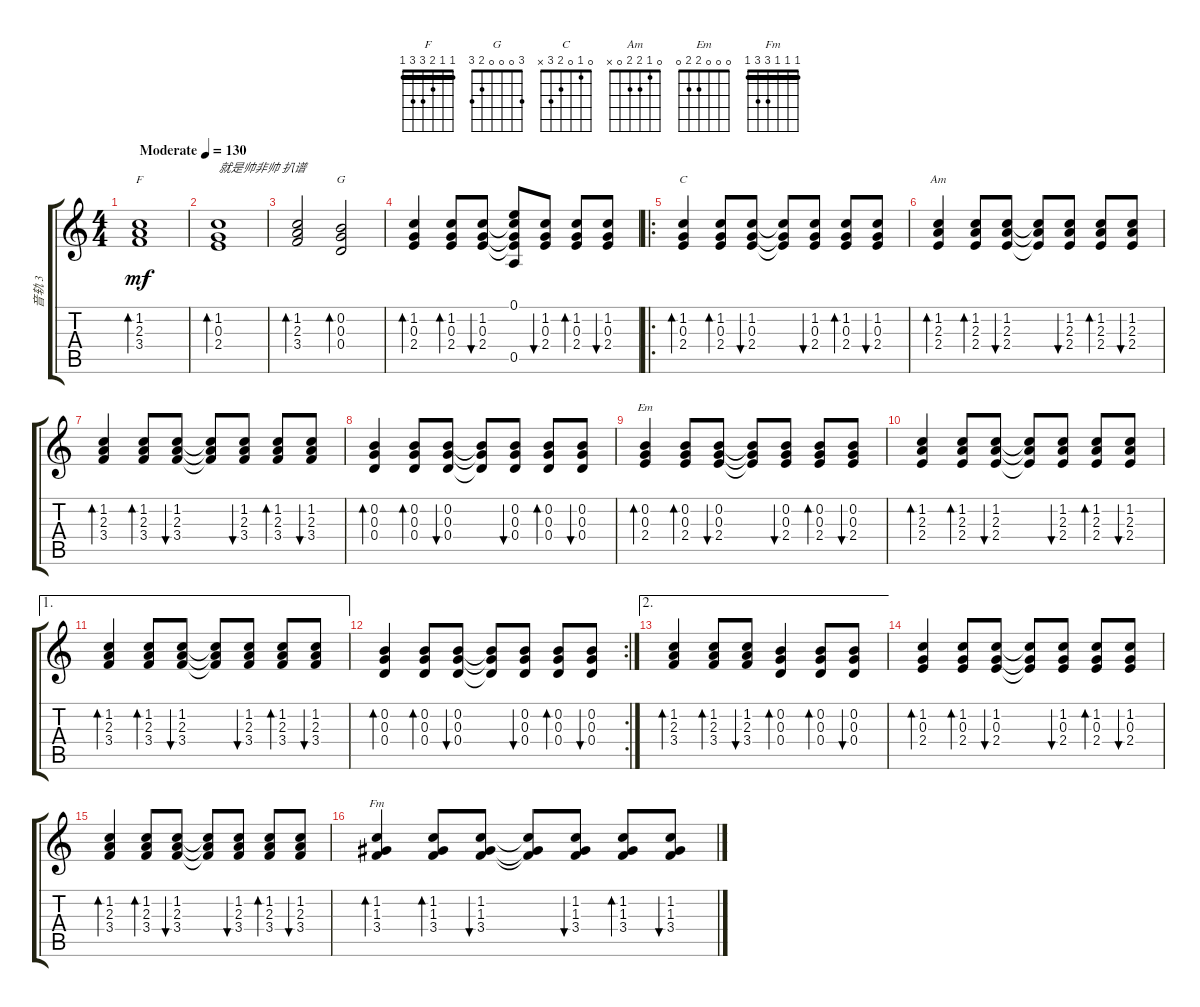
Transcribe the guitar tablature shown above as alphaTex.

\track ("音轨 3" "音轨 3") {instrument acousticguitarsteel}
\staff {score tabs}
\tuning (E4 B3 G3 D3 A2 E2) {hide}
\chord ("F" 1 1 2 3 3 1) {barre 1}
\chord ("G" 3 0 0 0 2 3)
\chord ("C" 0 1 0 2 3 x)
\chord ("Am" 0 1 2 2 0 x)
\chord ("Em" 0 0 0 2 2 0)
\chord ("Fm" 1 1 1 3 3 1) {barre 1}
\ts (4 4)
\tempo (130 "Moderate")
\clef g2
\ks c
(1.2 2.3 3.4).1{bd 60 ch "F" dy mf instrument acousticguitarsteel} |
(1.2 0.3 2.4).1{bd 60 txt "就是帅非帅 扒谱"} |
(1.2 2.3 3.4).2{bd 60} (0.2 0.3 0.4).2{bd 60 ch "G"} |
(1.2 0.3 2.4).4{bd 60} (1.2 0.3 2.4).8{bd 60} (1.2 0.3 2.4).8{bu 60} (0.1 1.2{t} 0.3{t} 2.4{t} 0.5).8 (1.2 0.3 2.4).8{bu 60} (1.2 0.3 2.4).8{bd 60} (1.2 0.3 2.4).8{bu 60} |
\ro
(1.2 0.3 2.4).4{bd 60 ch "C"} (1.2 0.3 2.4).8{bd 60} (1.2 0.3 2.4).8{bu 60} (1.2{t} 0.3{t} 2.4{t}).8 (1.2 0.3 2.4).8{bu 60} (1.2 0.3 2.4).8{bd 60} (1.2 0.3 2.4).8{bu 60} |
(1.2 2.3 2.4).4{bd 60 ch "Am"} (1.2 2.3 2.4).8{bd 60} (1.2 2.3 2.4).8{bu 60} (1.2{t} 2.3{t} 2.4{t}).8 (1.2 2.3 2.4).8{bu 60} (1.2 2.3 2.4).8{bd 60} (1.2 2.3 2.4).8{bu 60} |
(1.2 2.3 3.4).4{bd 60} (1.2 2.3 3.4).8{bd 60} (1.2 2.3 3.4).8{bu 60} (1.2{t} 2.3{t} 3.4{t}).8 (1.2 2.3 3.4).8{bu 60} (1.2 2.3 3.4).8{bd 60} (1.2 2.3 3.4).8{bu 60} |
(0.2 0.3 0.4).4{bd 60} (0.2 0.3 0.4).8{bd 60} (0.2 0.3 0.4).8{bu 60} (0.2{t} 0.3{t} 0.4{t}).8 (0.2 0.3 0.4).8{bu 60} (0.2 0.3 0.4).8{bd 60} (0.2 0.3 0.4).8{bu 60} |
(0.2 0.3 2.4).4{bd 60 ch "Em"} (0.2 0.3 2.4).8{bd 60} (0.2 0.3 2.4).8{bu 60} (0.2{t} 0.3{t} 2.4{t}).8 (0.2 0.3 2.4).8{bu 60} (0.2 0.3 2.4).8{bd 60} (0.2 0.3 2.4).8{bu 60} |
(1.2 2.3 2.4).4{bd 60} (1.2 2.3 2.4).8{bd 60} (1.2 2.3 2.4).8{bu 60} (1.2{t} 2.3{t} 2.4{t}).8 (1.2 2.3 2.4).8{bu 60} (1.2 2.3 2.4).8{bd 60} (1.2 2.3 2.4).8{bu 60} |
\ae 1
(1.2 2.3 3.4).4{bd 60} (1.2 2.3 3.4).8{bd 60} (1.2 2.3 3.4).8{bu 60} (1.2{t} 2.3{t} 3.4{t}).8 (1.2 2.3 3.4).8{bu 60} (1.2 2.3 3.4).8{bd 60} (1.2 2.3 3.4).8{bu 60} |
\rc 2
(0.2 0.3 0.4).4{bd 60} (0.2 0.3 0.4).8{bd 60} (0.2 0.3 0.4).8{bu 60} (0.2{t} 0.3{t} 0.4{t}).8 (0.2 0.3 0.4).8{bu 60} (0.2 0.3 0.4).8{bd 60} (0.2 0.3 0.4).8{bu 60} |
\ae 2
(1.2 2.3 3.4).4{bd 60} (1.2 2.3 3.4).8{bd 60} (1.2 2.3 3.4).8{bu 60} (0.2 0.3 0.4).4{bd 60} (0.2 0.3 0.4).8{bd 60} (0.2 0.3 0.4).8{bu 60} |
(1.2 0.3 2.4).4{bd 60} (1.2 0.3 2.4).8{bd 60} (1.2 0.3 2.4).8{bu 60} (1.2{t} 0.3{t} 2.4{t}).8 (1.2 0.3 2.4).8{bu 60} (1.2 0.3 2.4).8{bd 60} (1.2 0.3 2.4).8{bu 60} |
(1.2 2.3 3.4).4{bd 60} (1.2 2.3 3.4).8{bd 60} (1.2 2.3 3.4).8{bu 60} (1.2{t} 2.3{t} 3.4{t}).8 (1.2 2.3 3.4).8{bu 60} (1.2 2.3 3.4).8{bd 60} (1.2 2.3 3.4).8{bu 60} |
(1.2 1.3 3.4).4{bd 60 ch "Fm"} (1.2 1.3 3.4).8{bd 60} (1.2 1.3 3.4).8{bu 60} (1.2{t} 1.3{t} 3.4{t}).8 (1.2 1.3 3.4).8{bu 60} (1.2 1.3 3.4).8{bd 60} (1.2 1.3 3.4).8{bu 60}
